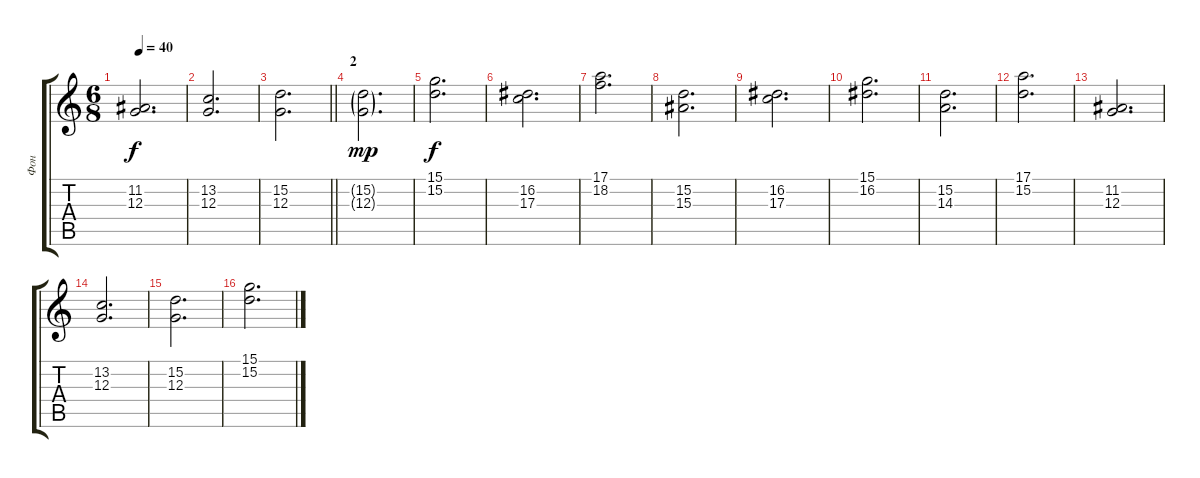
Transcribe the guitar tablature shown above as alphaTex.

\track ("Фон" "Фон") {instrument synthstrings1}
\staff {score tabs}
\tuning (E4 B3 G3 D3 A2 E2) {hide}
\ts (6 8)
\tempo 40
\clef g2
\ks c
(11.2 12.3).2{d dy f} |
(13.2 12.3).2{d} |
\barLineRight lightlight
(15.2 12.3).2{d} |
\section ("" "2")
(15.2{g} 12.3{g}).2{d dy mp} |
(15.1 15.2).2{d dy f} |
(16.2 17.3).2{d} |
(17.1 18.2).2{d} |
(15.2 15.3).2{d} |
(16.2 17.3).2{d} |
(15.1 16.2).2{d} |
(15.2 14.3).2{d} |
(17.1 15.2).2{d} |
(11.2 12.3).2{d} |
(13.2 12.3).2{d} |
(15.2 12.3).2{d} |
(15.1 15.2).2{d}
